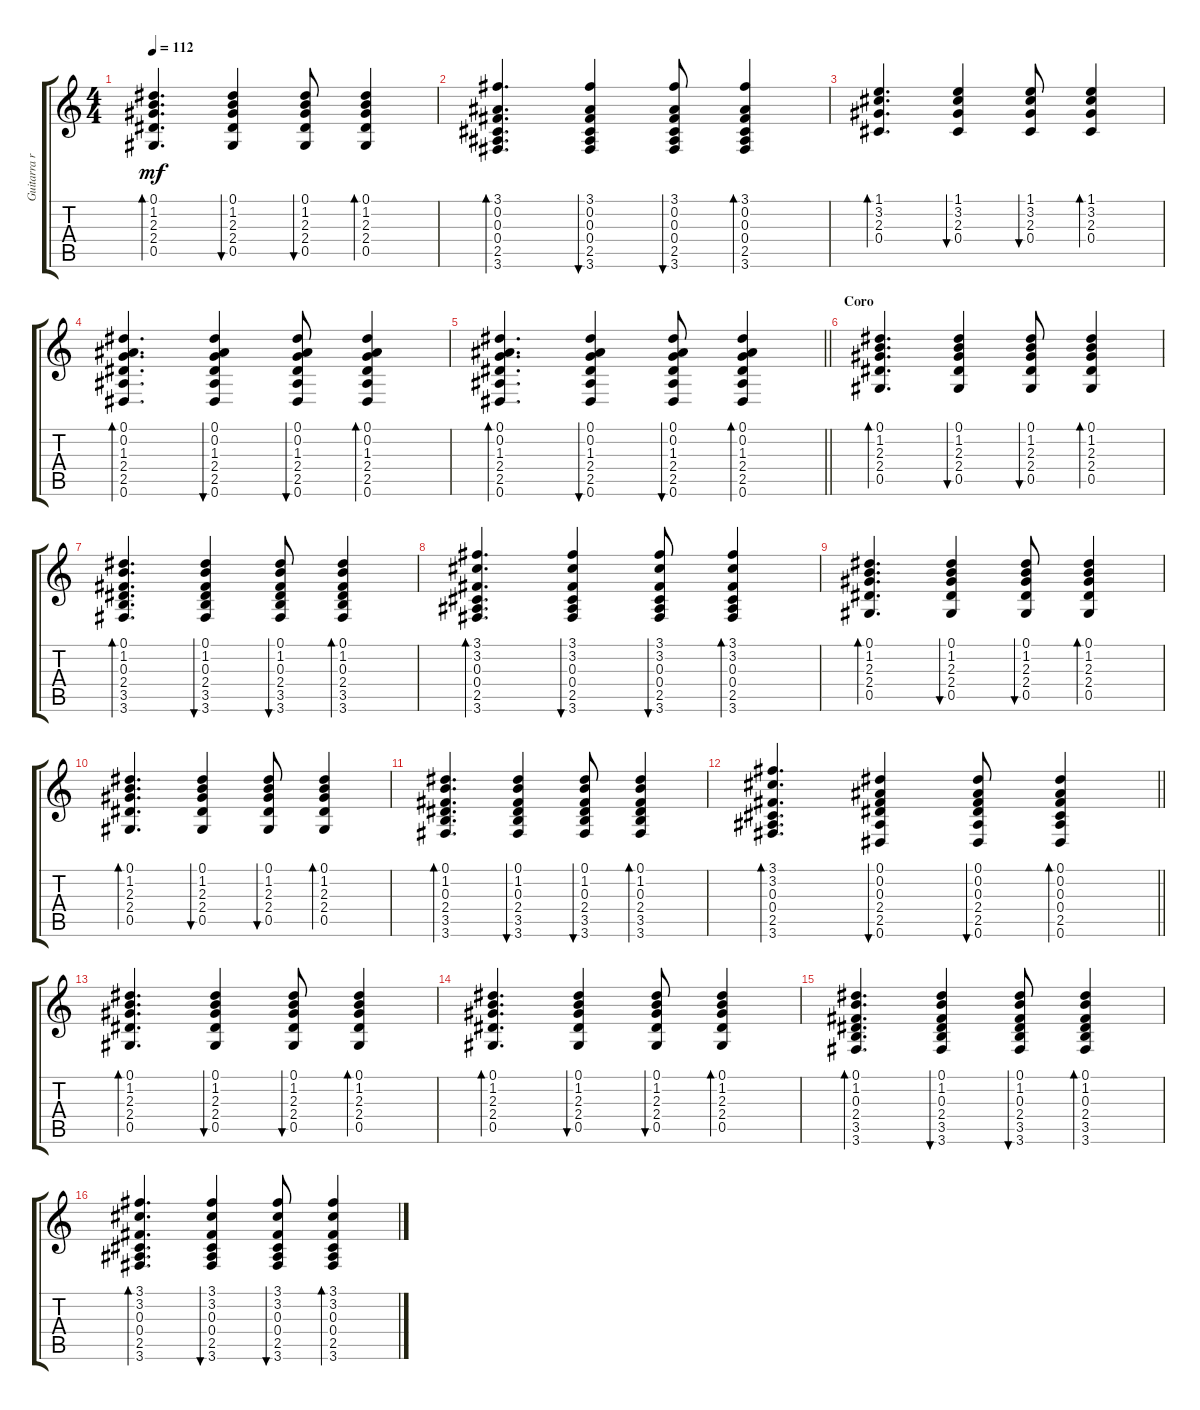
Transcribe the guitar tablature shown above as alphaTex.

\track ("Guitarra ritmica" "Guitarra r") {instrument acousticguitarsteel}
\staff {score tabs}
\tuning (Eb4 Bb3 Gb3 Db3 Ab2 Eb2) {hide}
\ts (4 4)
\tempo 112
\clef g2
\ks c
(0.1 1.2 2.3 2.4 0.5).4{d bd 60 dy mf} (0.1 1.2 2.3 2.4 0.5).4{bu 60} (0.1 1.2 2.3 2.4 0.5).8{bu 60} (0.1 1.2 2.3 2.4 0.5).4{bd 60} |
(3.1 0.2 0.3 0.4 2.5 3.6).4{d bd 60} (3.1 0.2 0.3 0.4 2.5 3.6).4{bu 60} (3.1 0.2 0.3 0.4 2.5 3.6).8{bu 60} (3.1 0.2 0.3 0.4 2.5 3.6).4{bd 60} |
(1.1 3.2 2.3 0.4).4{d bd 60} (1.1 3.2 2.3 0.4).4{bu 60} (1.1 3.2 2.3 0.4).8{bu 60} (1.1 3.2 2.3 0.4).4{bd 60} |
(0.1 0.2 1.3 2.4 2.5 0.6).4{d bd 60} (0.1 0.2 1.3 2.4 2.5 0.6).4{bu 60} (0.1 0.2 1.3 2.4 2.5 0.6).8{bu 60} (0.1 0.2 1.3 2.4 2.5 0.6).4{bd 60} |
\barLineRight lightlight
(0.1 0.2 1.3 2.4 2.5 0.6).4{d bd 60} (0.1 0.2 1.3 2.4 2.5 0.6).4{bu 60} (0.1 0.2 1.3 2.4 2.5 0.6).8{bu 60} (0.1 0.2 1.3 2.4 2.5 0.6).4{bd 60} |
\section ("" "Coro")
(0.1 1.2 2.3 2.4 0.5).4{d bd 60} (0.1 1.2 2.3 2.4 0.5).4{bu 60} (0.1 1.2 2.3 2.4 0.5).8{bu 60} (0.1 1.2 2.3 2.4 0.5).4{bd 60} |
(0.1 1.2 0.3 2.4 3.5 3.6).4{d bd 60} (0.1 1.2 0.3 2.4 3.5 3.6).4{bu 60} (0.1 1.2 0.3 2.4 3.5 3.6).8{bu 60} (0.1 1.2 0.3 2.4 3.5 3.6).4{bd 60} |
(3.1 3.2 0.3 0.4 2.5 3.6).4{d bd 60} (3.1 3.2 0.3 0.4 2.5 3.6).4{bu 60} (3.1 3.2 0.3 0.4 2.5 3.6).8{bu 60} (3.1 3.2 0.3 0.4 2.5 3.6).4{bd 60} |
(0.1 1.2 2.3 2.4 0.5).4{d bd 60} (0.1 1.2 2.3 2.4 0.5).4{bu 60} (0.1 1.2 2.3 2.4 0.5).8{bu 60} (0.1 1.2 2.3 2.4 0.5).4{bd 60} |
(0.1 1.2 2.3 2.4 0.5).4{d bd 60} (0.1 1.2 2.3 2.4 0.5).4{bu 60} (0.1 1.2 2.3 2.4 0.5).8{bu 60} (0.1 1.2 2.3 2.4 0.5).4{bd 60} |
(0.1 1.2 0.3 2.4 3.5 3.6).4{d bd 60} (0.1 1.2 0.3 2.4 3.5 3.6).4{bu 60} (0.1 1.2 0.3 2.4 3.5 3.6).8{bu 60} (0.1 1.2 0.3 2.4 3.5 3.6).4{bd 60} |
\barLineRight lightlight
(3.1 3.2 0.3 0.4 2.5 3.6).4{d bd 60} (0.1 0.2 0.3 2.4 2.5 0.6).4{bu 60} (0.1 0.2 0.3 2.4 2.5 0.6).8{bu 60} (0.1 0.2 0.3 0.4 2.5 0.6).4{bd 60} |
(0.1 1.2 2.3 2.4 0.5).4{d bd 60} (0.1 1.2 2.3 2.4 0.5).4{bu 60} (0.1 1.2 2.3 2.4 0.5).8{bu 60} (0.1 1.2 2.3 2.4 0.5).4{bd 60} |
(0.1 1.2 2.3 2.4 0.5).4{d bd 60} (0.1 1.2 2.3 2.4 0.5).4{bu 60} (0.1 1.2 2.3 2.4 0.5).8{bu 60} (0.1 1.2 2.3 2.4 0.5).4{bd 60} |
(0.1 1.2 0.3 2.4 3.5 3.6).4{d bd 60} (0.1 1.2 0.3 2.4 3.5 3.6).4{bu 60} (0.1 1.2 0.3 2.4 3.5 3.6).8{bu 60} (0.1 1.2 0.3 2.4 3.5 3.6).4{bd 60} |
(3.1 3.2 0.3 0.4 2.5 3.6).4{d bd 60} (3.1 3.2 0.3 0.4 2.5 3.6).4{bu 60} (3.1 3.2 0.3 0.4 2.5 3.6).8{bu 60} (3.1 3.2 0.3 0.4 2.5 3.6).4{bd 60}
